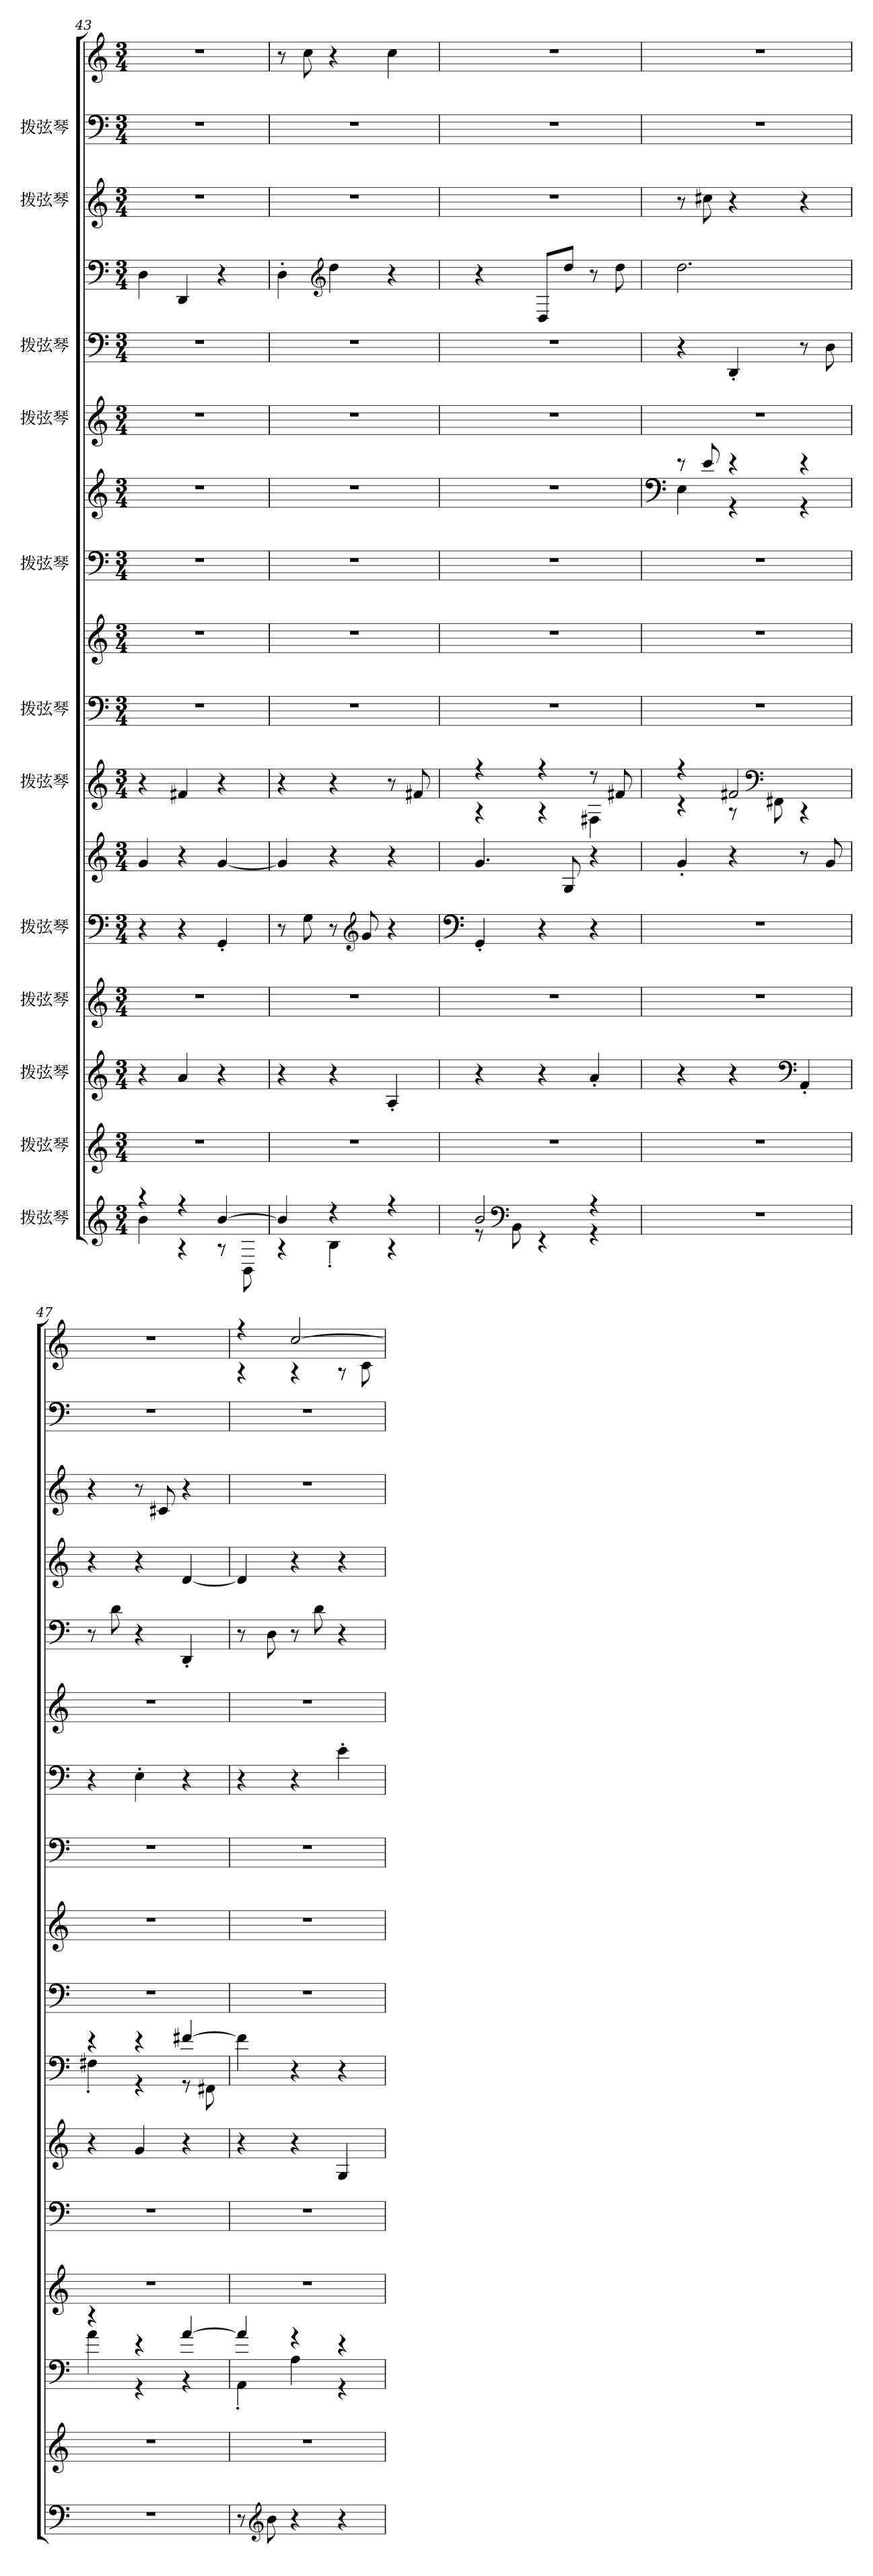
**kern	**kern	**kern	**kern	**kern	**kern	**kern	**kern	**kern	**kern	**kern	**kern	**kern	**kern	**kern	**kern	**kern
*part12	*part11	*part10	*part9	*part8	*part8	*part7	*part6	*part6	*part5	*part5	*part4	*part3	*part3	*part2	*part1	*part1
*staff17	*staff16	*staff15	*staff14	*staff13	*staff12	*staff11	*staff10	*staff9	*staff8	*staff7	*staff6	*staff5	*staff4	*staff3	*staff2	*staff1
*I"拨弦琴	*I"拨弦琴	*I"拨弦琴	*I"拨弦琴	*I"拨弦琴	*	*I"拨弦琴	*I"拨弦琴	*	*I"拨弦琴	*	*I"拨弦琴	*I"拨弦琴	*	*I"拨弦琴	*I"拨弦琴	*
*clefG2	*clefG2	*clefG2	*clefG2	*clefF4	*clefG2	*clefG2	*clefF4	*clefG2	*clefF4	*clefG2	*clefG2	*clefF4	*clefF4	*clefG2	*clefF4	*clefG2
*k[]	*k[]	*k[]	*k[]	*k[]	*k[]	*k[]	*k[]	*k[]	*k[]	*k[]	*k[]	*k[]	*k[]	*k[]	*k[]	*k[]
*M3/4	*M3/4	*M3/4	*M3/4	*M3/4	*M3/4	*M3/4	*M3/4	*M3/4	*M3/4	*M3/4	*M3/4	*M3/4	*M3/4	*M3/4	*M3/4	*M3/4
=43	=43	=43	=43	=43	=43	=43	=43	=43	=43	=43	=43	=43	=43	=43	=43	=43
*^	*	*	*	*	*	*	*	*	*	*	*	*	*	*	*	*
4r	4b\	2.r	4r	2.r	4r	4g/	4r	2.r	2.r	2.r	2.r	2.r	2.r	4D\	2.r	2.r	2.r
4r	4r	.	4a/	.	4r	4r	4f#X/	.	.	.	.	.	.	4DD/	.	.	.
[4b/	8r	.	4r	.	4GG'/	[4g/	4r	.	.	.	.	.	.	4r	.	.	.
.	8BB\	.	.	.	.	.	.	.	.	.	.	.	.	.	.	.	.
!!LO:PB:g=z
=44	=44	=44	=44	=44	=44	=44	=44	=44	=44	=44	=44	=44	=44	=44	=44	=44	=44
4b/]	4r	2.r	4r	2.r	8r	4g/]	4r	2.r	2.r	2.r	2.r	2.r	2.r	4D'\	2.r	2.r	8r
.	.	.	.	.	8G\	.	.	.	.	.	.	.	.	.	.	.	8cc\
*	*	*	*	*	*	*	*	*	*	*	*	*	*	*clefG2	*	*	*
4r	4B'\	.	4r	.	8r	4r	4r	.	.	.	.	.	.	4dd\	.	.	4r
*	*	*	*	*	*clefG2	*	*	*	*	*	*	*	*	*	*	*	*
.	.	.	.	.	8g/	.	.	.	.	.	.	.	.	.	.	.	.
4r	4r	.	4A'/	.	4r	4r	8r	.	.	.	.	.	.	4r	.	.	4cc\
.	.	.	.	.	.	.	8f#X/	.	.	.	.	.	.	.	.	.	.
=45	=45	=45	=45	=45	=45	=45	=45	=45	=45	=45	=45	=45	=45	=45	=45	=45	=45
*	*	*	*	*	*clefF4	*	*	*	*	*	*	*	*	*	*	*	*
*	*	*	*	*	*	*	*^	*	*	*	*	*	*	*	*	*	*
2b/	8r	2.r	4r	2.r	4GG'/	4.g/	4r	4r	2.r	2.r	2.r	2.r	2.r	2.r	4r	2.r	2.r	2.r
*clefF4	*	*	*	*	*	*	*	*	*	*	*	*	*	*	*	*	*	*
.	8BB\	.	.	.	.	.	.	.	.	.	.	.	.	.	.	.	.	.
.	4r	.	4r	.	4r	.	4r	4r	.	.	.	.	.	.	8D/L	.	.	.
.	.	.	.	.	.	8G/	.	.	.	.	.	.	.	.	8dd/J	.	.	.
4r	4r	.	4a'/	.	4r	4r	8r	4F#X\	.	.	.	.	.	.	8r	.	.	.
.	.	.	.	.	.	.	8f#X/	.	.	.	.	.	.	.	8dd\	.	.	.
*v	*v	*	*	*	*	*	*	*	*	*	*	*	*	*	*	*	*	*
=46	=46	=46	=46	=46	=46	=46	=46	=46	=46	=46	=46	=46	=46	=46	=46	=46	=46
*	*	*	*	*	*	*	*	*	*	*	*clefF4	*	*	*	*	*	*
*	*	*	*	*	*	*	*	*	*	*	*^	*	*	*	*	*	*
2.r	2.r	4r	2.r	2.r	4g'/	4r	4r	2.r	2.r	2.r	8r	4E\	2.r	4r	2.dd\	8r	2.r	2.r
.	.	.	.	.	.	.	.	.	.	.	8e/	.	.	.	.	8cc#X\	.	.
.	.	4r	.	.	4r	2f#X/	8r	.	.	.	4r	4r	.	4DD'/	.	4r	.	.
*	*	*	*	*	*	*clefF4	*	*	*	*	*	*	*	*	*	*	*	*
.	.	.	.	.	.	.	8FF#X\	.	.	.	.	.	.	.	.	.	.	.
*	*	*clefF4	*	*	*	*	*	*	*	*	*	*	*	*	*	*	*	*
.	.	4AA'/	.	.	8r	.	4r	.	.	.	4r	4r	.	8r	.	4r	.	.
.	.	.	.	.	8g/	.	.	.	.	.	.	.	.	8D\	.	.	.	.
*	*	*	*	*	*	*	*	*	*	*	*v	*v	*	*	*	*	*	*
!!LO:PB:g=z
=47	=47	=47	=47	=47	=47	=47	=47	=47	=47	=47	=47	=47	=47	=47	=47	=47	=47
*	*	*^	*	*	*	*	*	*	*	*	*	*	*	*	*	*	*
2.r	2.r	4r	4a\	2.r	2.r	4r	4r	4F#X'\	2.r	2.r	2.r	4r	2.r	8r	4r	4r	2.r	2.r
.	.	.	.	.	.	.	.	.	.	.	.	.	.	8d\	.	.	.	.
.	.	4r	4r	.	.	4g/	4r	4r	.	.	.	4E'\	.	4r	4r	8r	.	.
.	.	.	.	.	.	.	.	.	.	.	.	.	.	.	.	8c#X/	.	.
.	.	[4a/	4r	.	.	4r	[4f#X/	8r	.	.	.	4r	.	4DD'/	[4d/	4r	.	.
.	.	.	.	.	.	.	.	8FF#X\	.	.	.	.	.	.	.	.	.	.
*	*	*	*	*	*	*	*v	*v	*	*	*	*	*	*	*	*	*	*
=48	=48	=48	=48	=48	=48	=48	=48	=48	=48	=48	=48	=48	=48	=48	=48	=48	=48
*	*	*	*	*	*	*	*	*	*	*	*	*	*	*	*	*	*^
8r	2.r	4a/]	4AA'\	2.r	2.r	4r	4f#\]	2.r	2.r	2.r	4r	2.r	8r	4d/]	2.r	2.r	4r	4r
*clefG2	*	*	*	*	*	*	*	*	*	*	*	*	*	*	*	*	*	*
8b\	.	.	.	.	.	.	.	.	.	.	.	.	8D\	.	.	.	.	.
4r	.	4r	4A\	.	.	4r	4r	.	.	.	4r	.	8r	4r	.	.	[2cc/	4r
.	.	.	.	.	.	.	.	.	.	.	.	.	8d\	.	.	.	.	.
4r	.	4r	4r	.	.	4G/	4r	.	.	.	4e'\	.	4r	4r	.	.	.	8r
.	.	.	.	.	.	.	.	.	.	.	.	.	.	.	.	.	.	8c\
*	*	*v	*v	*	*	*	*	*	*	*	*	*	*	*	*	*	*v	*v
=	=	=	=	=	=	=	=	=	=	=	=	=	=	=	=	=
*-	*-	*-	*-	*-	*-	*-	*-	*-	*-	*-	*-	*-	*-	*-	*-	*-
